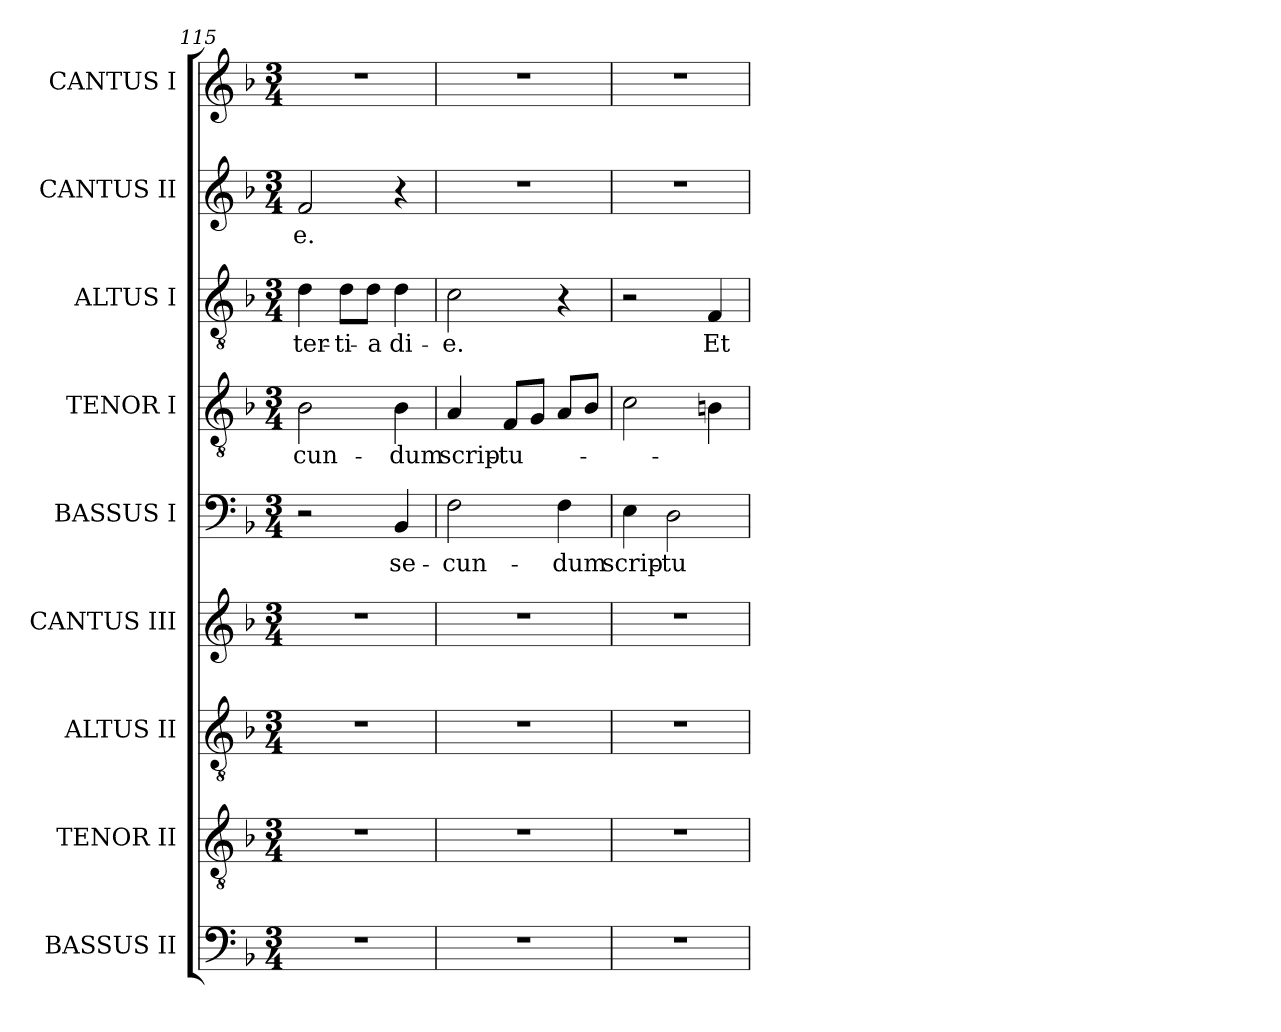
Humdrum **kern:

**kern	**kern	**kern	**kern	**kern	**text	**kern	**text	**kern	**text	**kern	**text	**kern
*part9	*part8	*part7	*part6	*part5	*part5	*part4	*part4	*part3	*part3	*part2	*part2	*part1
*staff9	*staff8	*staff7	*staff6	*staff5	*staff5	*staff4	*staff4	*staff3	*staff3	*staff2	*staff2	*staff1
*I"BASSUS II	*I"TENOR II	*I"ALTUS II	*I"CANTUS III	*I"BASSUS I	*	*I"TENOR I	*	*I"ALTUS I	*	*I"CANTUS II	*	*I"CANTUS I
*I'B. II	*I'T. II	*I'A. II	*I'C. III	*I'B. I	*	*I'T. I	*	*I'A. I	*	*I'C. II	*	*I'C. I
!!LO:PB:g=z
*clefF4	*clefGv2	*clefGv2	*clefG2	*clefF4	*	*clefGv2	*	*clefGv2	*	*clefG2	*	*clefG2
*	*ITrd7c12	*ITrd7c12	*	*	*	*ITrd7c12	*	*ITrd7c12	*	*	*	*
*k[b-]	*k[b-]	*k[b-]	*k[b-]	*k[b-]	*	*k[b-]	*	*k[b-]	*	*k[b-]	*	*k[b-]
*F:	*F:	*F:	*F:	*F:	*	*F:	*	*F:	*	*F:	*	*F:
*M3/4	*M3/4	*M3/4	*M3/4	*M3/4	*	*M3/4	*	*M3/4	*	*M3/4	*	*M3/4
=115	=115	=115	=115	=115	=115	=115	=115	=115	=115	=115	=115	=115
!LO:N:vis=1	!LO:N:vis=1	!LO:N:vis=1	!LO:N:vis=1	!	!	!	!	!	!	!	!	!
!	!	!	!	!	!	!	!LO:LY:b:color=#000000	!	!	!	!	!
!	!	!	!	!	!	!	!	!	!LO:LY:b:color=#000000	!	!	!
!	!	!	!	!	!	!	!	!	!	!	!LO:LY:b:color=#000000	!LO:N:vis=1
2.r	2.r	2.r	2.r	2r	.	2BB-i\	-cun-	4Di\	ter-	2fi/	-e.	2.r
!	!	!	!	!	!	!	!	!	!LO:LY:b:color=#000000	!	!	!
.	.	.	.	.	.	.	.	8Di\L	-ti-	.	.	.
!	!	!	!	!	!	!	!	!	!LO:LY:b:color=#000000	!	!	!
.	.	.	.	.	.	.	.	8Di\J	-a	.	.	.
!	!	!	!	!	!LO:LY:b:color=#000000	!	!	!	!	!	!	!
!	!	!	!	!	!	!	!LO:LY:b:color=#000000	!	!	!	!	!
!	!	!	!	!	!	!	!	!	!LO:LY:b:color=#000000	!	!	!
.	.	.	.	4BB-i/	se-	4BB-i\	-dum	4Di\	di-	4r	.	.
=116	=116	=116	=116	=116	=116	=116	=116	=116	=116	=116	=116	=116
!LO:N:vis=1	!LO:N:vis=1	!LO:N:vis=1	!LO:N:vis=1	!	!	!	!	!	!	!	!	!
!	!	!	!	!	!LO:LY:b:color=#000000	!	!	!	!	!	!	!
!	!	!	!	!	!	!	!LO:LY:b:color=#000000	!	!	!	!	!
!	!	!	!	!	!	!	!	!	!LO:LY:b:color=#000000	!LO:N:vis=1	!	!LO:N:vis=1
2.r	2.r	2.r	2.r	2Fi\	-cun-	4AAi/	scrip-	2Ci\	-e.	2.r	.	2.r
!	!	!	!	!	!	!	!LO:LY:b:color=#000000	!	!	!	!	!
.	.	.	.	.	.	8FFi/L	-tu-	.	.	.	.	.
.	.	.	.	.	.	8GGi/J	.	.	.	.	.	.
!	!	!	!	!	!LO:LY:b:color=#000000	!	!	!	!	!	!	!
.	.	.	.	4Fi\	-dum	8AAi/L	.	4r	.	.	.	.
.	.	.	.	.	.	8BB-i/J	.	.	.	.	.	.
=117	=117	=117	=117	=117	=117	=117	=117	=117	=117	=117	=117	=117
!LO:N:vis=1	!LO:N:vis=1	!LO:N:vis=1	!LO:N:vis=1	!	!	!	!	!	!	!	!	!
!	!	!	!	!	!LO:LY:b:color=#000000	!	!	!	!	!LO:N:vis=1	!	!LO:N:vis=1
2.r	2.r	2.r	2.r	4Ei\	scrip-	2Ci\	.	2r	.	2.r	.	2.r
!	!	!	!	!	!LO:LY:b:color=#000000	!	!	!	!	!	!	!
.	.	.	.	2Di\	-tu-	.	.	.	.	.	.	.
!	!	!	!	!	!	!	!	!	!LO:LY:b:color=#000000	!	!	!
.	.	.	.	.	.	4BBni\	.	4FFi/	Et	.	.	.
=	=	=	=	=	=	=	=	=	=	=	=	=
*-	*-	*-	*-	*-	*-	*-	*-	*-	*-	*-	*-	*-
